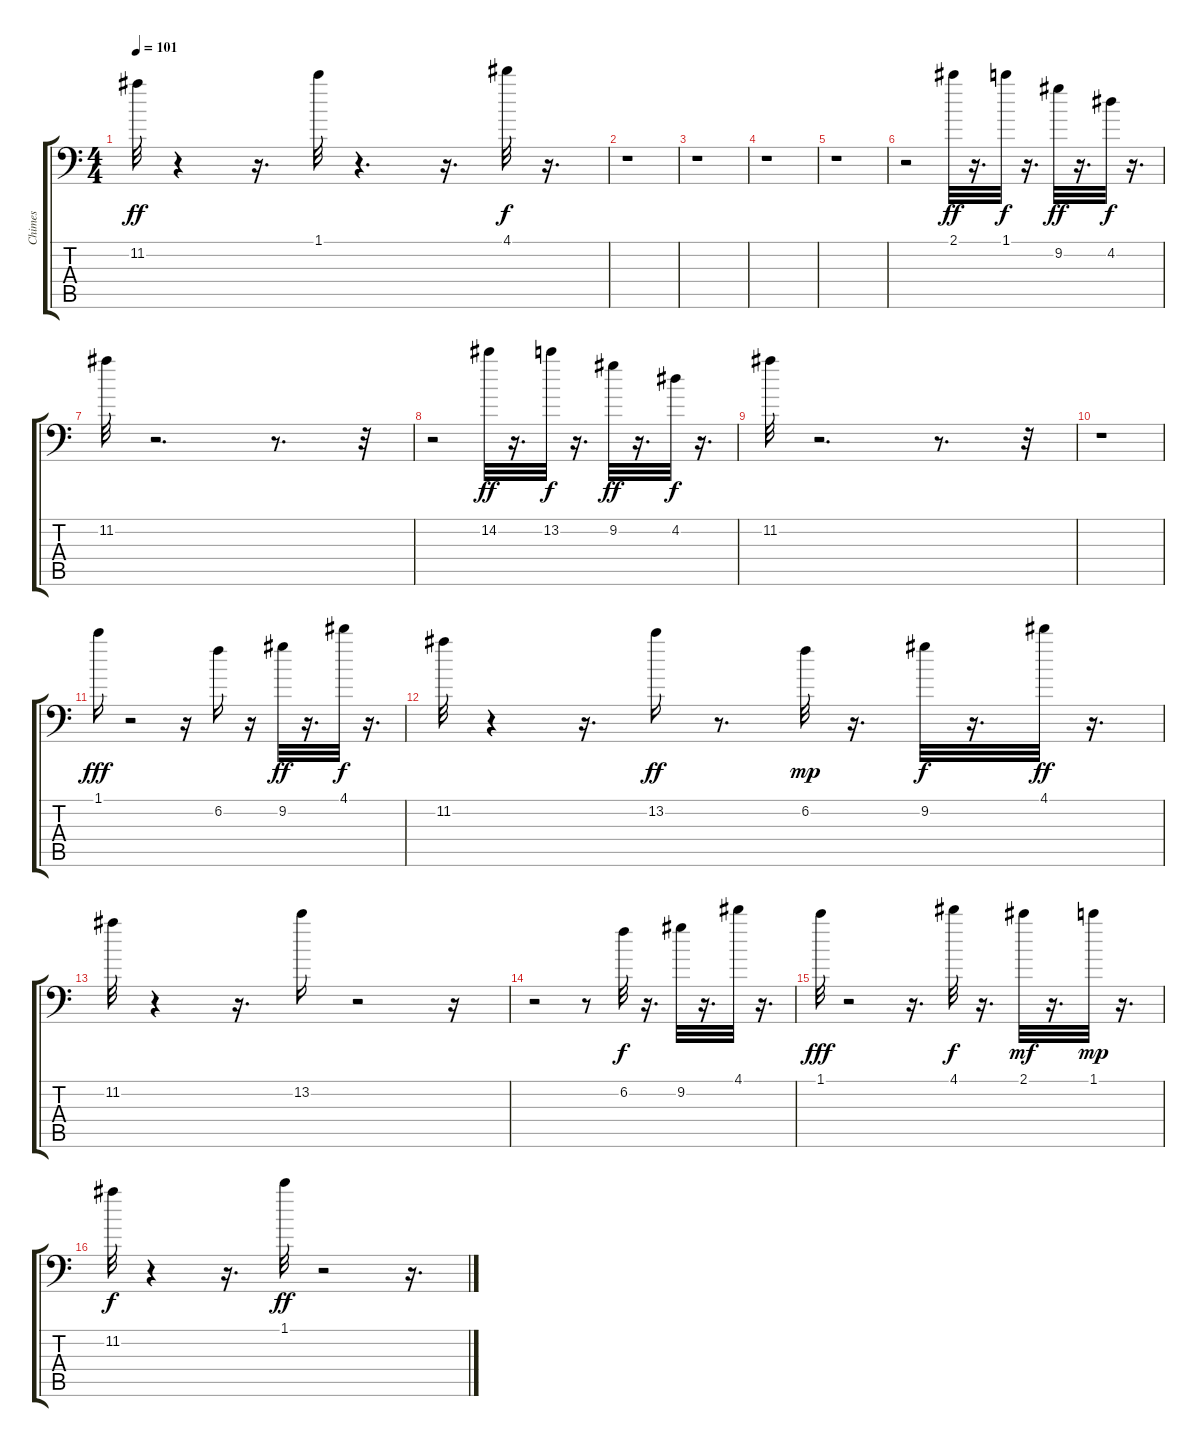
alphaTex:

\track ("Chimes" "Chimes") {instrument glockenspiel}
\staff {score tabs}
\tuning (B5 B4 B3 B2 B1 B0) {hide}
\ts (4 4)
\tempo 101
\clef f4
\ks c
11.2.32{dy ff} r.4 r.16{d} 1.1.32 r.4{d} r.16{d} 4.1.32{dy f} r.16{d} |
r.1 |
r.1 |
r.1 |
r.1 |
r.2 2.1.32{dy ff} r.16{d} 1.1.32{dy f} r.16{d} 9.2.32{dy ff} r.16{d} 4.2.32{dy f} r.16{d} |
11.2.32 r.2{d} r.8{d} r.32 |
r.2 14.2.32{dy ff} r.16{d} 13.2.32{dy f} r.16{d} 9.2.32{dy ff} r.16{d} 4.2.32{dy f} r.16{d} |
11.2.32 r.2{d} r.8{d} r.32 |
r.1 |
1.1.16{dy fff} r.2 r.16 6.2.16 r.16 9.2.32{dy ff} r.16{d} 4.1.32{dy f} r.16{d} |
11.2.32 r.4 r.16{d} 13.2.16{dy ff} r.8{d} 6.2.32{dy mp} r.16{d} 9.2.32{dy f} r.16{d} 4.1.32{dy ff} r.16{d} |
11.2.32 r.4 r.16{d} 13.2.16 r.2 r.16 |
r.2 r.8 6.2.32{dy f} r.16{d} 9.2.32 r.16{d} 4.1.32 r.16{d} |
1.1.32{dy fff} r.2 r.16{d} 4.1.32{dy f} r.16{d} 2.1.32{dy mf} r.16{d} 1.1.32{dy mp} r.16{d} |
11.2.32{dy f} r.4 r.16{d} 1.1.32{dy ff} r.2 r.16{d}
